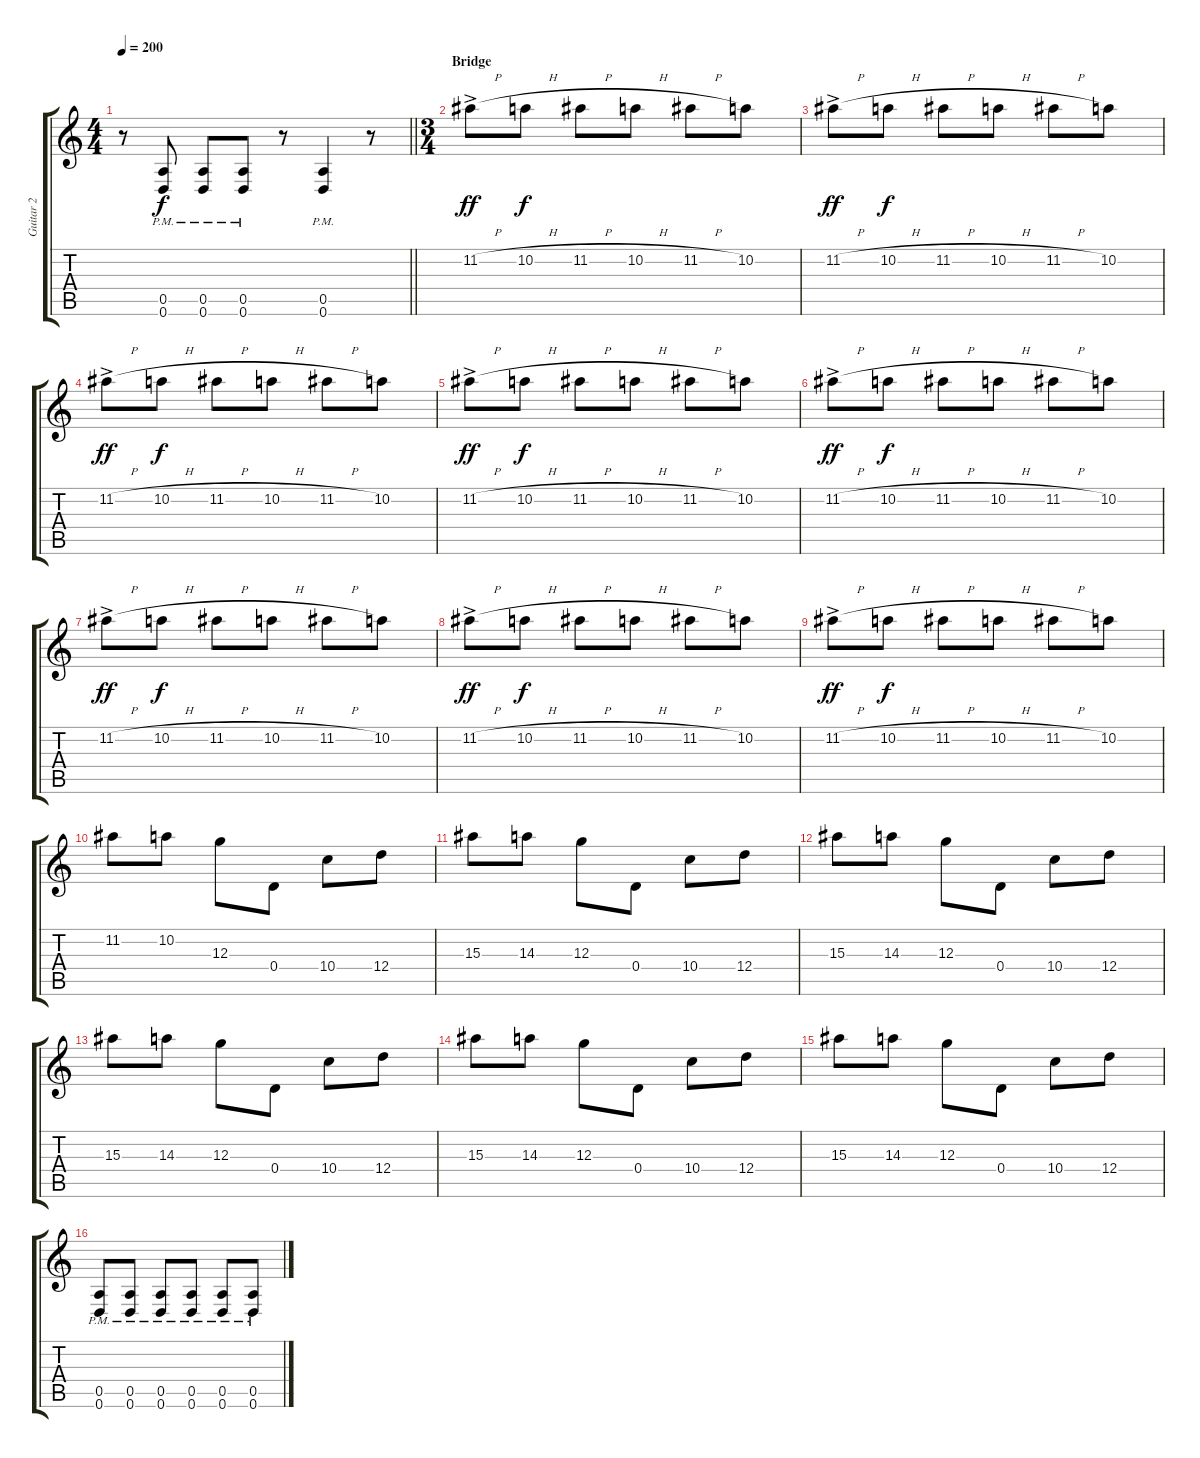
\track ("Guitar 2" "Guitar 2") {instrument overdrivenguitar}
\staff {score tabs}
\tuning (E4 B3 G3 D3 A2 D2) {hide}
\ts (4 4)
\tempo 200
\clef g2
\barLineRight lightlight
\ks c
r.8{dy f} (0.5{pm} 0.6{pm}).8 (0.5{pm} 0.6{pm}).8 (0.5{pm} 0.6{pm}).8 r.8 (0.5{pm} 0.6{pm}).4 r.8 |
\ts (3 4)
\section ("" "Bridge")
11.2{h ac}.8{dy ff volume 15 instrument electricguitarclean} 10.2{h}.8{dy f} 11.2{h}.8 10.2{h}.8 11.2{h}.8 10.2.8 |
11.2{h ac}.8{dy ff} 10.2{h}.8{dy f} 11.2{h}.8 10.2{h}.8 11.2{h}.8 10.2.8 |
11.2{h ac}.8{dy ff} 10.2{h}.8{dy f} 11.2{h}.8 10.2{h}.8 11.2{h}.8 10.2.8 |
11.2{h ac}.8{dy ff} 10.2{h}.8{dy f} 11.2{h}.8 10.2{h}.8 11.2{h}.8 10.2.8 |
11.2{h ac}.8{dy ff} 10.2{h}.8{dy f} 11.2{h}.8 10.2{h}.8 11.2{h}.8 10.2.8 |
11.2{h ac}.8{dy ff} 10.2{h}.8{dy f} 11.2{h}.8 10.2{h}.8 11.2{h}.8 10.2.8 |
11.2{h ac}.8{dy ff} 10.2{h}.8{dy f} 11.2{h}.8 10.2{h}.8 11.2{h}.8 10.2.8 |
11.2{h ac}.8{dy ff} 10.2{h}.8{dy f} 11.2{h}.8 10.2{h}.8 11.2{h}.8 10.2.8 |
11.2.8 10.2.8 12.3.8 0.4.8 10.4.8 12.4.8 |
15.3.8 14.3.8 12.3.8 0.4.8 10.4.8 12.4.8 |
15.3.8 14.3.8 12.3.8 0.4.8 10.4.8 12.4.8 |
15.3.8 14.3.8 12.3.8 0.4.8 10.4.8 12.4.8 |
15.3.8 14.3.8 12.3.8 0.4.8 10.4.8 12.4.8 |
15.3.8 14.3.8 12.3.8 0.4.8 10.4.8 12.4.8 |
(0.5{pm} 0.6{pm}).8{instrument overdrivenguitar} (0.5{pm} 0.6{pm}).8 (0.5{pm} 0.6{pm}).8 (0.5{pm} 0.6{pm}).8 (0.5{pm} 0.6{pm}).8 (0.5{pm} 0.6{pm}).8
